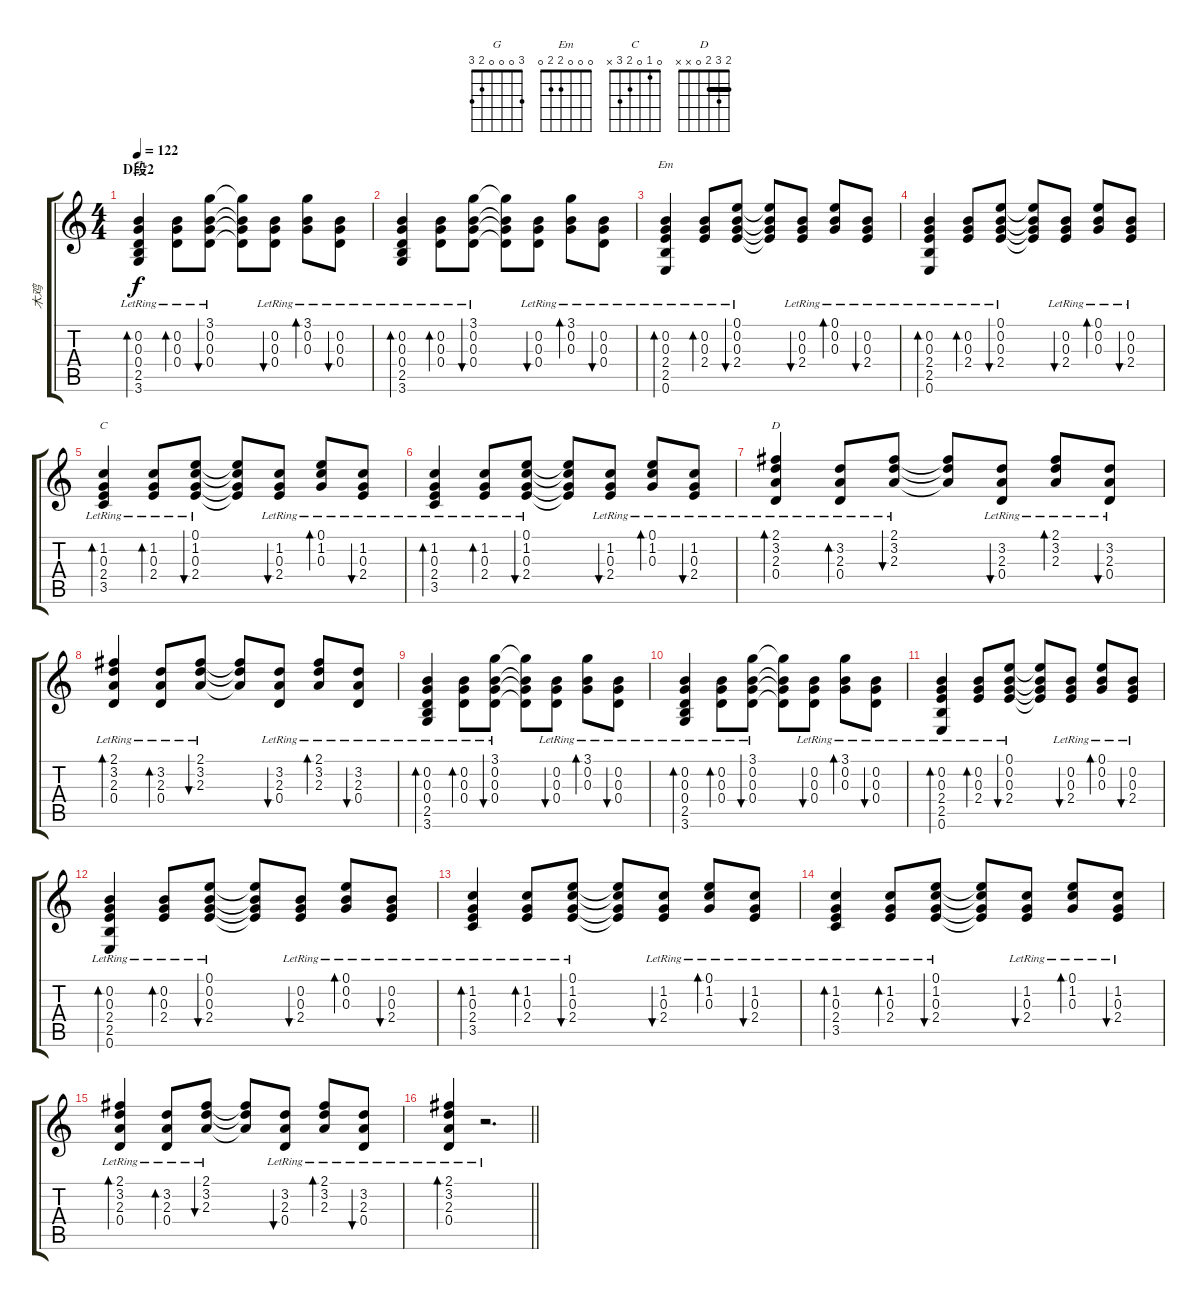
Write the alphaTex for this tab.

\track ("木鸡" "木鸡") {instrument acousticguitarsteel}
\staff {score tabs}
\tuning (E4 B3 G3 D3 A2 E2) {hide}
\chord ("G" 3 0 0 0 2 3)
\chord ("Em" 0 0 0 2 2 0)
\chord ("C" 0 1 0 2 3 x)
\chord ("D" 2 3 2 0 x x) {barre 2}
\ts (4 4)
\section ("" "D段2")
\tempo 122
\clef g2
\ks c
(0.2{lr} 0.3{lr} 0.4{lr} 2.5{lr} 3.6{lr}).4{bd 30 ch "G" dy f} (0.2{lr} 0.3{lr} 0.4{lr}).8{bd 30} (3.1{lr} 0.2{lr} 0.3{lr} 0.4{lr}).8{bu 30} (3.1{t} 0.2{t} 0.3{t} 0.4{t}).8 (0.2{lr} 0.3{lr} 0.4{lr}).8{bu 30} (3.1{lr} 0.2{lr} 0.3{lr}).8{bd 30} (0.2{lr} 0.3{lr} 0.4{lr}).8{bu 30} |
(0.2{lr} 0.3{lr} 0.4{lr} 2.5{lr} 3.6{lr}).4{bd 30} (0.2{lr} 0.3{lr} 0.4{lr}).8{bd 30} (3.1{lr} 0.2{lr} 0.3{lr} 0.4{lr}).8{bu 30} (3.1{t} 0.2{t} 0.3{t} 0.4{t}).8 (0.2{lr} 0.3{lr} 0.4{lr}).8{bu 30} (3.1{lr} 0.2{lr} 0.3{lr}).8{bd 30} (0.2{lr} 0.3{lr} 0.4{lr}).8{bu 30} |
(0.2{lr} 0.3{lr} 2.4{lr} 2.5{lr} 0.6{lr}).4{bd 30 ch "Em"} (0.2{lr} 0.3{lr} 2.4{lr}).8{bd 30} (0.1{lr} 0.2{lr} 0.3{lr} 2.4{lr}).8{bu 30} (0.1{t} 0.2{t} 0.3{t} 2.4{t}).8 (0.2{lr} 0.3{lr} 2.4{lr}).8{bu 30} (0.1{lr} 0.2{lr} 0.3{lr}).8{bd 30} (0.2{lr} 0.3{lr} 2.4{lr}).8{bu 30} |
(0.2{lr} 0.3{lr} 2.4{lr} 2.5{lr} 0.6{lr}).4{bd 30} (0.2{lr} 0.3{lr} 2.4{lr}).8{bd 30} (0.1{lr} 0.2{lr} 0.3{lr} 2.4{lr}).8{bu 30} (0.1{t} 0.2{t} 0.3{t} 2.4{t}).8 (0.2{lr} 0.3{lr} 2.4{lr}).8{bu 30} (0.1{lr} 0.2{lr} 0.3{lr}).8{bd 30} (0.2{lr} 0.3{lr} 2.4{lr}).8{bu 30} |
(1.2{lr} 0.3{lr} 2.4{lr} 3.5{lr}).4{bd 30 ch "C"} (1.2{lr} 0.3{lr} 2.4{lr}).8{bd 30} (0.1{lr} 1.2{lr} 0.3{lr} 2.4{lr}).8{bu 30} (0.1{t} 1.2{t} 0.3{t} 2.4{t}).8 (1.2{lr} 0.3{lr} 2.4{lr}).8{bu 30} (0.1{lr} 1.2{lr} 0.3{lr}).8{bd 30} (1.2{lr} 0.3{lr} 2.4{lr}).8{bu 30} |
(1.2{lr} 0.3{lr} 2.4{lr} 3.5{lr}).4{bd 30} (1.2{lr} 0.3{lr} 2.4{lr}).8{bd 30} (0.1{lr} 1.2{lr} 0.3{lr} 2.4{lr}).8{bu 30} (0.1{t} 1.2{t} 0.3{t} 2.4{t}).8 (1.2{lr} 0.3{lr} 2.4{lr}).8{bu 30} (0.1{lr} 1.2{lr} 0.3{lr}).8{bd 30} (1.2{lr} 0.3{lr} 2.4{lr}).8{bu 30} |
(2.1{lr} 3.2{lr} 2.3{lr} 0.4{lr}).4{bd 30 ch "D"} (3.2{lr} 2.3{lr} 0.4{lr}).8{bd 30} (2.1{lr} 3.2{lr} 2.3{lr}).8{bu 30} (2.1{t} 3.2{t} 2.3{t}).8 (3.2{lr} 2.3{lr} 0.4{lr}).8{bu 30} (2.1{lr} 3.2{lr} 2.3{lr}).8{bd 30} (3.2{lr} 2.3{lr} 0.4{lr}).8{bu 30} |
(2.1{lr} 3.2{lr} 2.3{lr} 0.4{lr}).4{bd 30} (3.2{lr} 2.3{lr} 0.4{lr}).8{bd 30} (2.1{lr} 3.2{lr} 2.3{lr}).8{bu 30} (2.1{t} 3.2{t} 2.3{t}).8 (3.2{lr} 2.3{lr} 0.4{lr}).8{bu 30} (2.1{lr} 3.2{lr} 2.3{lr}).8{bd 30} (3.2{lr} 2.3{lr} 0.4{lr}).8{bu 30} |
(0.2{lr} 0.3{lr} 0.4{lr} 2.5{lr} 3.6{lr}).4{bd 30} (0.2{lr} 0.3{lr} 0.4{lr}).8{bd 30} (3.1{lr} 0.2{lr} 0.3{lr} 0.4{lr}).8{bu 30} (3.1{t} 0.2{t} 0.3{t} 0.4{t}).8 (0.2{lr} 0.3{lr} 0.4{lr}).8{bu 30} (3.1{lr} 0.2{lr} 0.3{lr}).8{bd 30} (0.2{lr} 0.3{lr} 0.4{lr}).8{bu 30} |
(0.2{lr} 0.3{lr} 0.4{lr} 2.5{lr} 3.6{lr}).4{bd 30} (0.2{lr} 0.3{lr} 0.4{lr}).8{bd 30} (3.1{lr} 0.2{lr} 0.3{lr} 0.4{lr}).8{bu 30} (3.1{t} 0.2{t} 0.3{t} 0.4{t}).8 (0.2{lr} 0.3{lr} 0.4{lr}).8{bu 30} (3.1{lr} 0.2{lr} 0.3{lr}).8{bd 30} (0.2{lr} 0.3{lr} 0.4{lr}).8{bu 30} |
(0.2{lr} 0.3{lr} 2.4{lr} 2.5{lr} 0.6{lr}).4{bd 30} (0.2{lr} 0.3{lr} 2.4{lr}).8{bd 30} (0.1{lr} 0.2{lr} 0.3{lr} 2.4{lr}).8{bu 30} (0.1{t} 0.2{t} 0.3{t} 2.4{t}).8 (0.2{lr} 0.3{lr} 2.4{lr}).8{bu 30} (0.1{lr} 0.2{lr} 0.3{lr}).8{bd 30} (0.2{lr} 0.3{lr} 2.4{lr}).8{bu 30} |
(0.2{lr} 0.3{lr} 2.4{lr} 2.5{lr} 0.6{lr}).4{bd 30} (0.2{lr} 0.3{lr} 2.4{lr}).8{bd 30} (0.1{lr} 0.2{lr} 0.3{lr} 2.4{lr}).8{bu 30} (0.1{t} 0.2{t} 0.3{t} 2.4{t}).8 (0.2{lr} 0.3{lr} 2.4{lr}).8{bu 30} (0.1{lr} 0.2{lr} 0.3{lr}).8{bd 30} (0.2{lr} 0.3{lr} 2.4{lr}).8{bu 30} |
(1.2{lr} 0.3{lr} 2.4{lr} 3.5{lr}).4{bd 30} (1.2{lr} 0.3{lr} 2.4{lr}).8{bd 30} (0.1{lr} 1.2{lr} 0.3{lr} 2.4{lr}).8{bu 30} (0.1{t} 1.2{t} 0.3{t} 2.4{t}).8 (1.2{lr} 0.3{lr} 2.4{lr}).8{bu 30} (0.1{lr} 1.2{lr} 0.3{lr}).8{bd 30} (1.2{lr} 0.3{lr} 2.4{lr}).8{bu 30} |
(1.2{lr} 0.3{lr} 2.4{lr} 3.5{lr}).4{bd 30} (1.2{lr} 0.3{lr} 2.4{lr}).8{bd 30} (0.1{lr} 1.2{lr} 0.3{lr} 2.4{lr}).8{bu 30} (0.1{t} 1.2{t} 0.3{t} 2.4{t}).8 (1.2{lr} 0.3{lr} 2.4{lr}).8{bu 30} (0.1{lr} 1.2{lr} 0.3{lr}).8{bd 30} (1.2{lr} 0.3{lr} 2.4{lr}).8{bu 30} |
(2.1{lr} 3.2{lr} 2.3{lr} 0.4{lr}).4{bd 30} (3.2{lr} 2.3{lr} 0.4{lr}).8{bd 30} (2.1{lr} 3.2{lr} 2.3{lr}).8{bu 30} (2.1{t} 3.2{t} 2.3{t}).8 (3.2{lr} 2.3{lr} 0.4{lr}).8{bu 30} (2.1{lr} 3.2{lr} 2.3{lr}).8{bd 30} (3.2{lr} 2.3{lr} 0.4{lr}).8{bu 30} |
\barLineRight lightlight
(2.1{lr} 3.2{lr} 2.3{lr} 0.4{lr}).4{bd 30} r.2{d}
